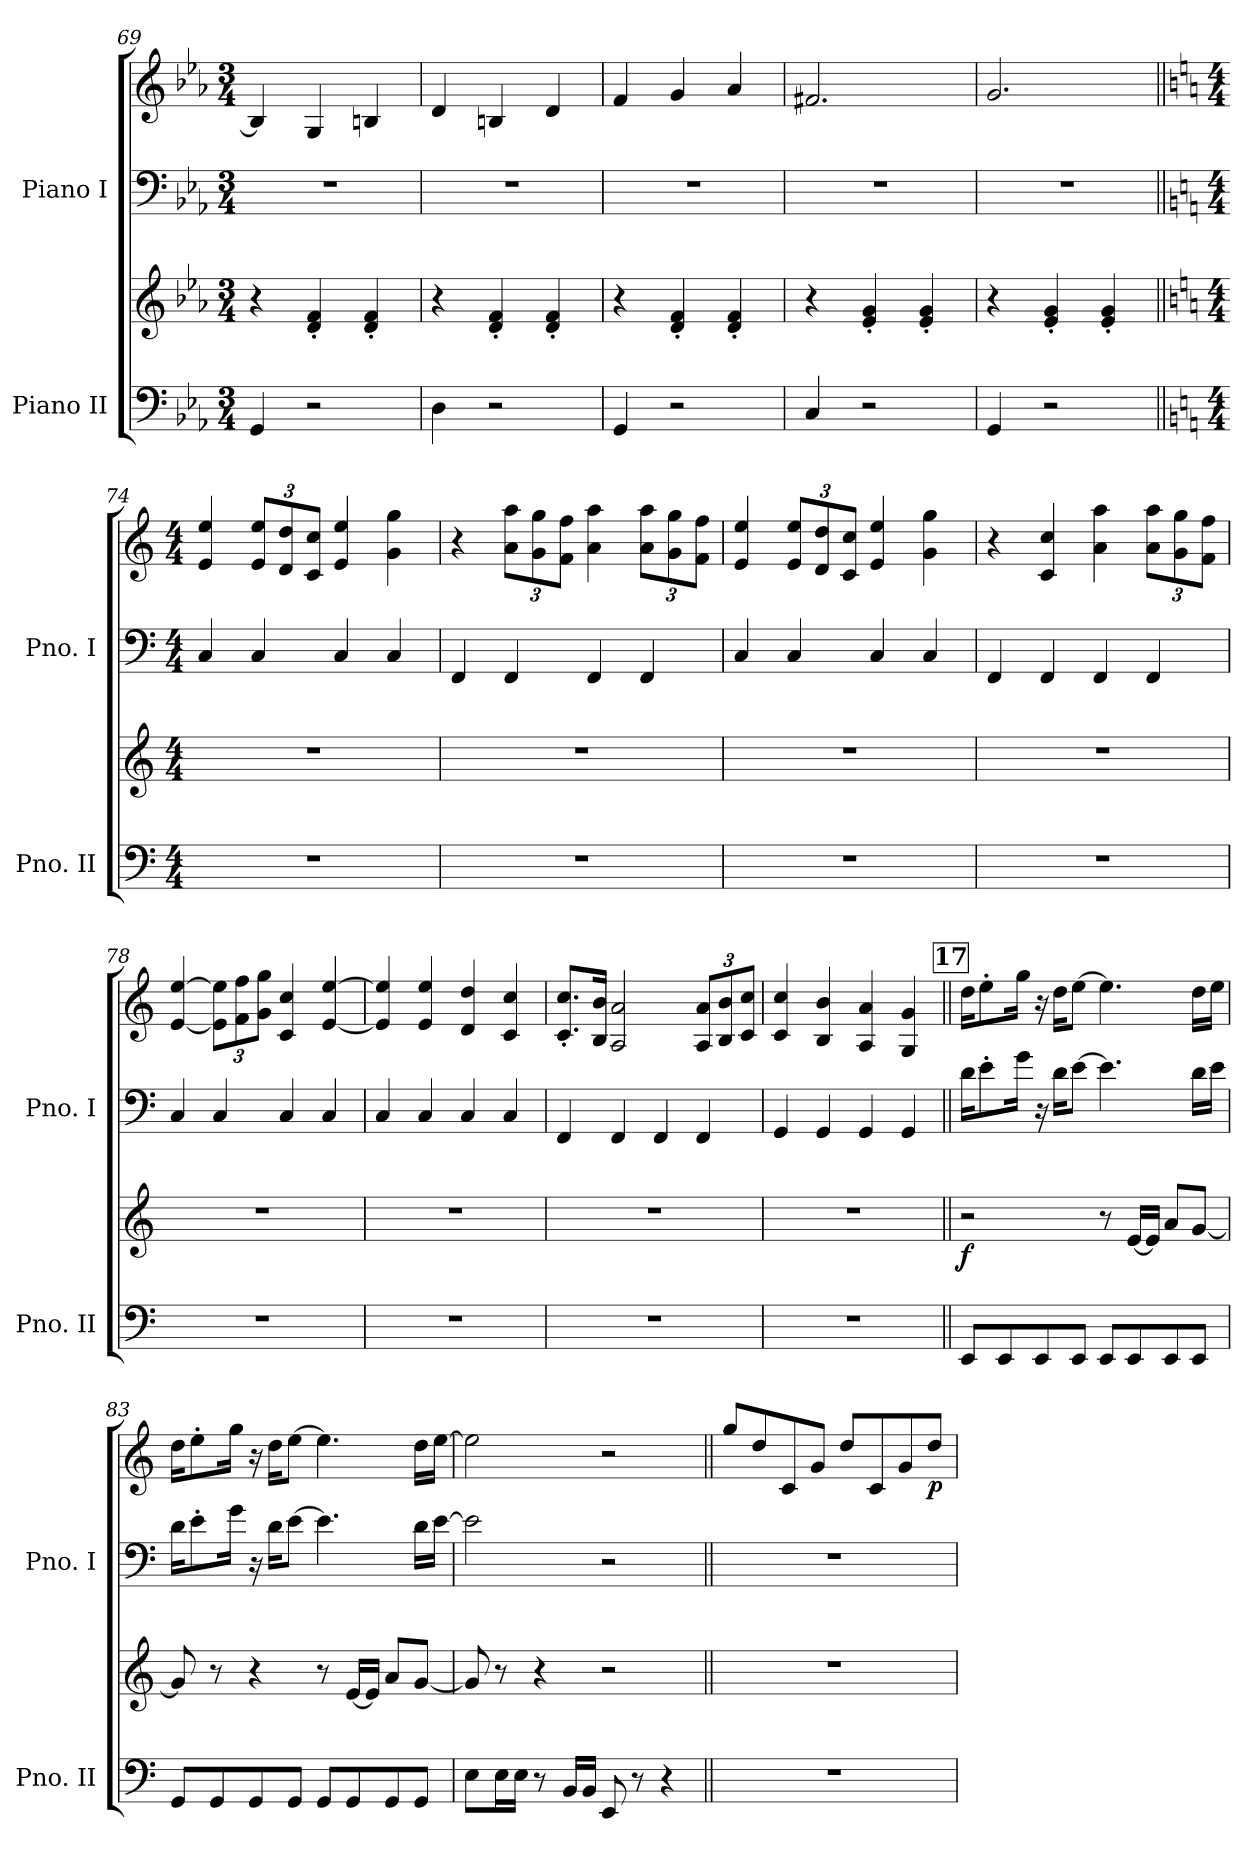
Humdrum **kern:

**kern	**kern	**dynam	**kern	**kern	**dynam
*part2	*part2	*part2	*part1	*part1	*part1
*staff4	*staff3	*staff3/4	*staff2	*staff1	*staff1/2
*I"Piano II	*	*	*I"Piano I	*	*
*I'Pno. II	*	*	*I'Pno. I	*	*
*clefF4	*clefG2	*	*clefF4	*clefG2	*
*k[b-e-a-]	*k[b-e-a-]	*	*k[b-e-a-]	*k[b-e-a-]	*
*M3/4	*M3/4	*	*M3/4	*M3/4	*
=69	=69	=69	=69	=69	=69
4GG/	4r	.	2.r	4B/]	.
2r	4d/' 4f/'	.	.	4G/	.
.	4d/' 4f/'	.	.	4Bn/	.
=70	=70	=70	=70	=70	=70
4D\	4r	.	2.r	4d/	.
2r	4d/' 4f/'	.	.	4Bn/	.
.	4d/' 4f/'	.	.	4d/	.
=71	=71	=71	=71	=71	=71
4GG/	4r	.	2.r	4f/	.
2r	4d/' 4f/'	.	.	4g/	.
.	4d/' 4f/'	.	.	4a-/	.
=72	=72	=72	=72	=72	=72
4C/	4r	.	2.r	2.f#X/	.
2r	4e-/' 4g/'	.	.	.	.
.	4e-/' 4g/'	.	.	.	.
=73	=73	=73	=73	=73	=73
4GG/	4r	.	2.r	2.gZ/	.
2r	4e-/' 4g/'	.	.	.	.
.	4e-/' 4g/'	.	.	.	.
!!LO:PB:g=z
=74||	=74||	=74||	=74||	=74||	=74||
!!LO:REH:place=s1:a:B:fs=14:t=16
*k[]	*k[]	*	*k[]	*k[]	*
*M4/4	*M4/4	*	*M4/4	*M4/4	*
*	*	*	*	*MM120	*
1r	1r	.	4C/	4e/ 4ee/	.
*	*	*	*	*Xbrackettup	*
.	.	.	4C/	12e/ 12ee/L	.
.	.	.	.	12d/ 12dd/	.
.	.	.	.	12c/ 12cc/J	.
.	.	.	4C/	4e/ 4ee/	.
.	.	.	4C/	4g\ 4gg\	.
=75	=75	=75	=75	=75	=75
1r	1r	.	4FF/	4r	.
.	.	.	4FF/	12a\ 12aa\L	.
.	.	.	.	12g\ 12gg\	.
.	.	.	.	12f\ 12ff\J	.
.	.	.	4FF/	4a\ 4aa\	.
.	.	.	4FF/	12a\ 12aa\L	.
.	.	.	.	12g\ 12gg\	.
.	.	.	.	12f\ 12ff\J	.
=76	=76	=76	=76	=76	=76
1r	1r	.	4C/	4e/ 4ee/	.
.	.	.	4C/	12e/ 12ee/L	.
.	.	.	.	12d/ 12dd/	.
.	.	.	.	12c/ 12cc/J	.
.	.	.	4C/	4e/ 4ee/	.
.	.	.	4C/	4g\ 4gg\	.
=77	=77	=77	=77	=77	=77
1r	1r	.	4FF/	4r	.
.	.	.	4FF/	4c/ 4cc/	.
.	.	.	4FF/	4a\ 4aa\	.
.	.	.	4FF/	12a\ 12aa\L	.
.	.	.	.	12g\ 12gg\	.
.	.	.	.	12f\ 12ff\J	.
=78	=78	=78	=78	=78	=78
1r	1r	.	4C/	[4e/ [4ee/	.
.	.	.	4C/	12e\] 12ee\]L	.
.	.	.	.	12f\ 12ff\	.
.	.	.	.	12g\ 12gg\J	.
.	.	.	4C/	4c/ 4cc/	.
.	.	.	4C/	[4e/ [4ee/	.
=79	=79	=79	=79	=79	=79
1r	1r	.	4C/	4e/] 4ee/]	.
.	.	.	4C/	4e/ 4ee/	.
.	.	.	4C/	4d/ 4dd/	.
.	.	.	4C/	4c/ 4cc/	.
=80	=80	=80	=80	=80	=80
1r	1r	.	4FF/	8.c/' 8.cc/'L	.
.	.	.	.	16B/ 16b/Jk	.
.	.	.	4FF/	2A/ 2a/	.
.	.	.	4FF/	.	.
.	.	.	4FF/	12A/ 12a/L	.
.	.	.	.	12B/ 12b/	.
.	.	.	.	12c/ 12cc/J	.
=81	=81	=81	=81	=81	=81
1r	1r	.	4GG/	4c/ 4cc/	.
.	.	.	4GG/	4B/ 4b/	.
.	.	.	4GG/	4A/ 4a/	.
.	.	.	4GG/	4G/Z 4g/Z	.
!!LO:LB:g=z
!!LO:REH:place=s1:a:B:fs=14:t=17
=82||	=82||	=82||	=82||	=82||	=82||
!	!	!LO:DY:b	!	!	!
8EE/L	2r	f	16d\KL	16dd\KL	.
.	.	.	8e'\	8ee'\	.
8EE/	.	.	.	.	.
.	.	.	16g\Jk	16gg\Jk	.
*	*	*	*	*MM112	*
8EE/	.	.	16r	16r	.
.	.	.	16d\KL	16dd\KL	.
8EE/J	.	.	[8e\J	[8ee\J	.
8EE/L	8r	.	4.e\]	4.ee\]	.
8EE/	[16e/LL	.	.	.	.
.	16e/JJ]	.	.	.	.
8EE/	8a/L	.	.	.	.
8EE/J	[8g/J	.	16d\LL	16dd\LL	.
.	.	.	16e\JJ	16ee\JJ	.
=83	=83	=83	=83	=83	=83
8GG/L	8g/]	.	16d\KL	16dd\KL	.
.	.	.	8e'\	8ee'\	.
8GG/	8r	.	.	.	.
.	.	.	16g\Jk	16gg\Jk	.
8GG/	4r	.	16r	16r	.
.	.	.	16d\KL	16dd\KL	.
8GG/J	.	.	[8e\J	[8ee\J	.
8GG/L	8r	.	4.e\]	4.ee\]	.
8GG/	[16e/LL	.	.	.	.
.	16e/JJ]	.	.	.	.
8GG/	8a/L	.	.	.	.
8GG/J	[8g/J	.	16d\LL	16dd\LL	.
.	.	.	[16e\JJ	[16ee\JJ	.
=84	=84	=84	=84	=84	=84
8E\L	8g/]	.	2e\]	2ee\]	.
16E\L	8r	.	.	.	.
16E\JJ	.	.	.	.	.
8r	4r	.	.	.	.
16BB/LL	.	.	.	.	.
16BB/JJ	.	.	.	.	.
8EE/	2r	.	2r	2r	.
8r	.	.	.	.	.
4r	.	.	.	.	.
=85||	=85||	=85||	=85||	=85||	=85||
!!LO:REH:place=s1:a:B:fs=14:t=18
*	*	*	*	*MM175	*
1r	1r	.	1r	8gg/L	.
.	.	.	.	8dd/	.
.	.	.	.	8c/	.
.	.	.	.	8g/J	.
.	.	.	.	8dd/L	.
.	.	.	.	8c/	.
.	.	.	.	8g/	.
!	!	!	!	!	!LO:DY:b
.	.	.	.	8dd/J	p
=	=	=	=	=	=
*-	*-	*-	*-	*-	*-
